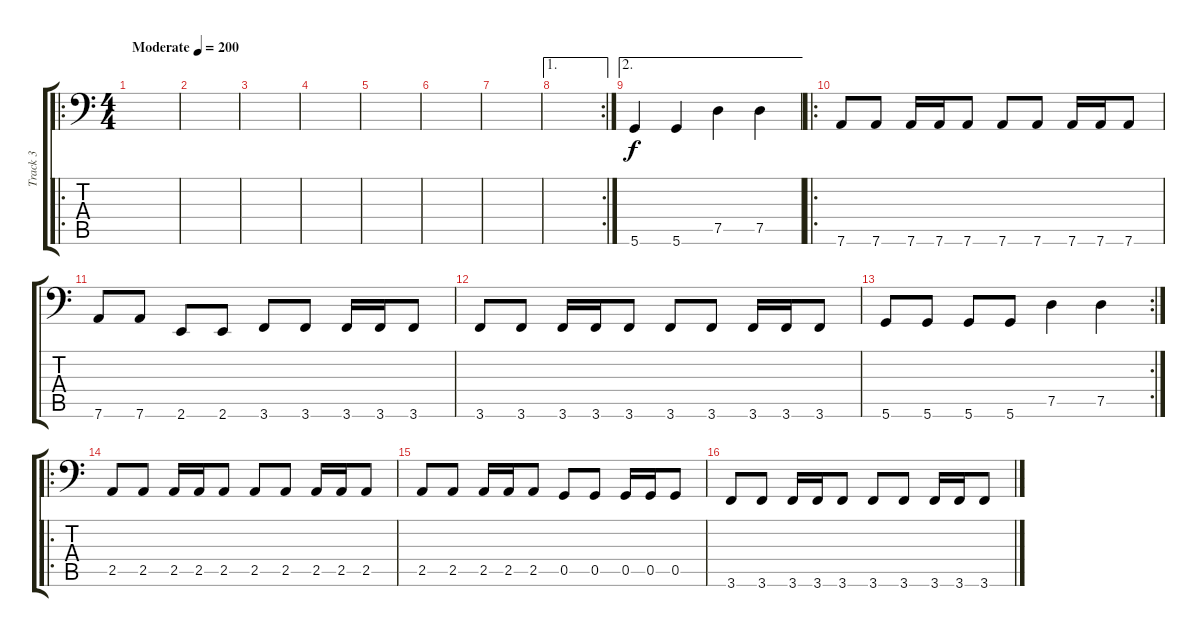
\track ("Track 3" "Track 3") {instrument electricbasspick}
\staff {score tabs}
\tuning (D3 A2 F2 C2 G1 D1) {hide}
\ro
\ts (4 4)
\tempo (200 "Moderate")
\clef f4
\ks c
|
|
|
|
|
|
|
\ae 1
\rc 2
|
\ae 2
5.6.4 5.6.4 7.5.4 7.5.4 |
\ro
7.6.8 7.6.8 7.6.16 7.6.16 7.6.8 7.6.8 7.6.8 7.6.16 7.6.16 7.6.8 |
7.6.8 7.6.8 2.6.8 2.6.8 3.6.8 3.6.8 3.6.16 3.6.16 3.6.8 |
3.6.8 3.6.8 3.6.16 3.6.16 3.6.8 3.6.8 3.6.8 3.6.16 3.6.16 3.6.8 |
\rc 2
5.6.8 5.6.8 5.6.8 5.6.8 7.5.4 7.5.4 |
\ro
2.5.8 2.5.8 2.5.16 2.5.16 2.5.8 2.5.8 2.5.8 2.5.16 2.5.16 2.5.8 |
2.5.8 2.5.8 2.5.16 2.5.16 2.5.8 0.5.8 0.5.8 0.5.16 0.5.16 0.5.8 |
3.6.8 3.6.8 3.6.16 3.6.16 3.6.8 3.6.8 3.6.8 3.6.16 3.6.16 3.6.8
